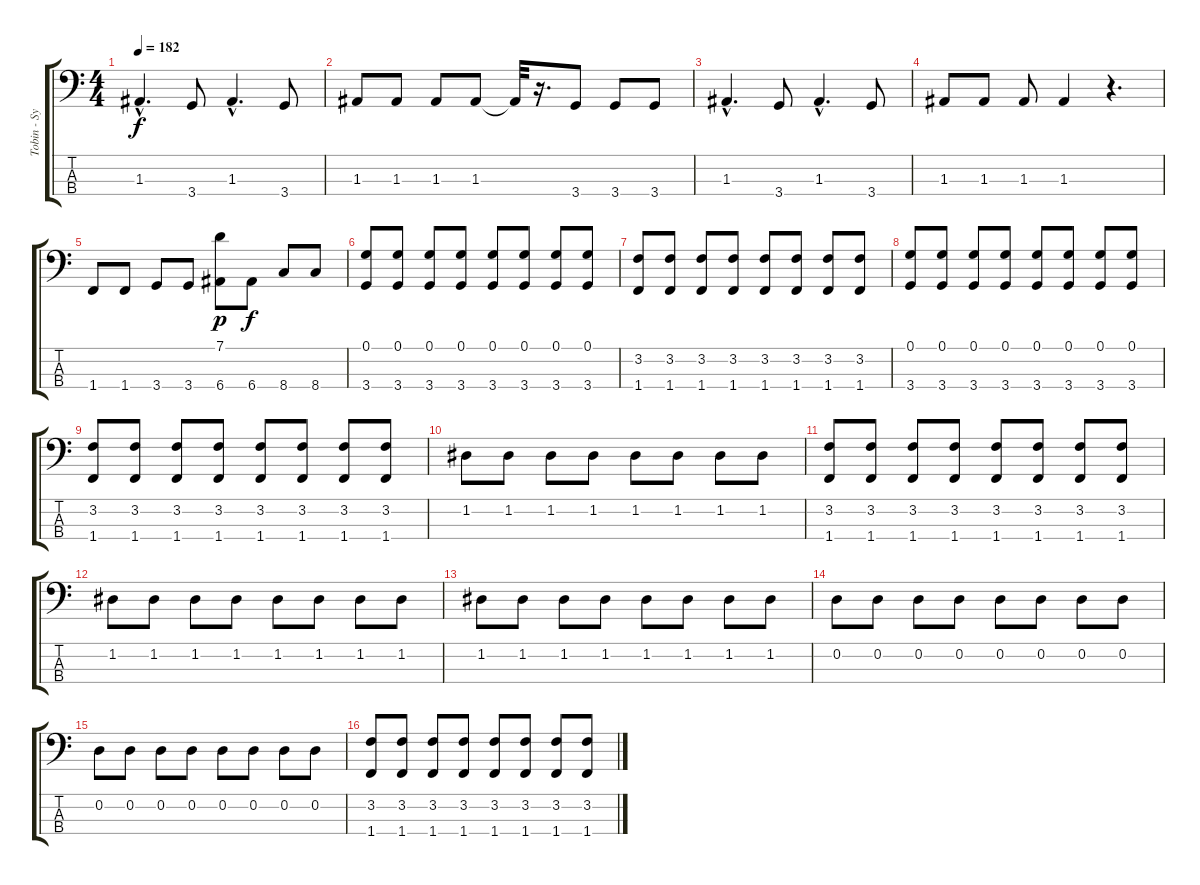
\track ("Tobin - Synth Bass" "Tobin - Sy") {instrument synthbass2}
\staff {score tabs}
\tuning (G2 D2 A1 E1) {hide}
\ts (4 4)
\tempo 182
\clef f4
\ks c
1.3{hac}.4{d dy f} 3.4.8 1.3{hac}.4{d} 3.4.8 |
1.3.8 1.3.8 1.3.8 1.3.8 1.3{t}.32 r.16{d} 3.4.8 3.4.8 3.4.8 |
1.3{hac}.4{d} 3.4.8 1.3{hac}.4{d} 3.4.8 |
1.3.8 1.3.8 1.3.8 1.3.4 r.4{d} |
1.4.8 1.4.8 3.4.8 3.4.8 (7.1 6.4).8{dy p} 6.4.8{dy f} 8.4.8 8.4.8 |
(0.1 3.4).8 (0.1 3.4).8 (0.1 3.4).8 (0.1 3.4).8 (0.1 3.4).8 (0.1 3.4).8 (0.1 3.4).8 (0.1 3.4).8 |
(3.2 1.4).8 (3.2 1.4).8 (3.2 1.4).8 (3.2 1.4).8 (3.2 1.4).8 (3.2 1.4).8 (3.2 1.4).8 (3.2 1.4).8 |
(0.1 3.4).8 (0.1 3.4).8 (0.1 3.4).8 (0.1 3.4).8 (0.1 3.4).8 (0.1 3.4).8 (0.1 3.4).8 (0.1 3.4).8 |
(3.2 1.4).8 (3.2 1.4).8 (3.2 1.4).8 (3.2 1.4).8 (3.2 1.4).8 (3.2 1.4).8 (3.2 1.4).8 (3.2 1.4).8 |
1.2.8 1.2.8 1.2.8 1.2.8 1.2.8 1.2.8 1.2.8 1.2.8 |
(3.2 1.4).8 (3.2 1.4).8 (3.2 1.4).8 (3.2 1.4).8 (3.2 1.4).8 (3.2 1.4).8 (3.2 1.4).8 (3.2 1.4).8 |
1.2.8 1.2.8 1.2.8 1.2.8 1.2.8 1.2.8 1.2.8 1.2.8 |
1.2.8 1.2.8 1.2.8 1.2.8 1.2.8 1.2.8 1.2.8 1.2.8 |
0.2.8 0.2.8 0.2.8 0.2.8 0.2.8 0.2.8 0.2.8 0.2.8 |
0.2.8 0.2.8 0.2.8 0.2.8 0.2.8 0.2.8 0.2.8 0.2.8 |
(3.2 1.4).8 (3.2 1.4).8 (3.2 1.4).8 (3.2 1.4).8 (3.2 1.4).8 (3.2 1.4).8 (3.2 1.4).8 (3.2 1.4).8
